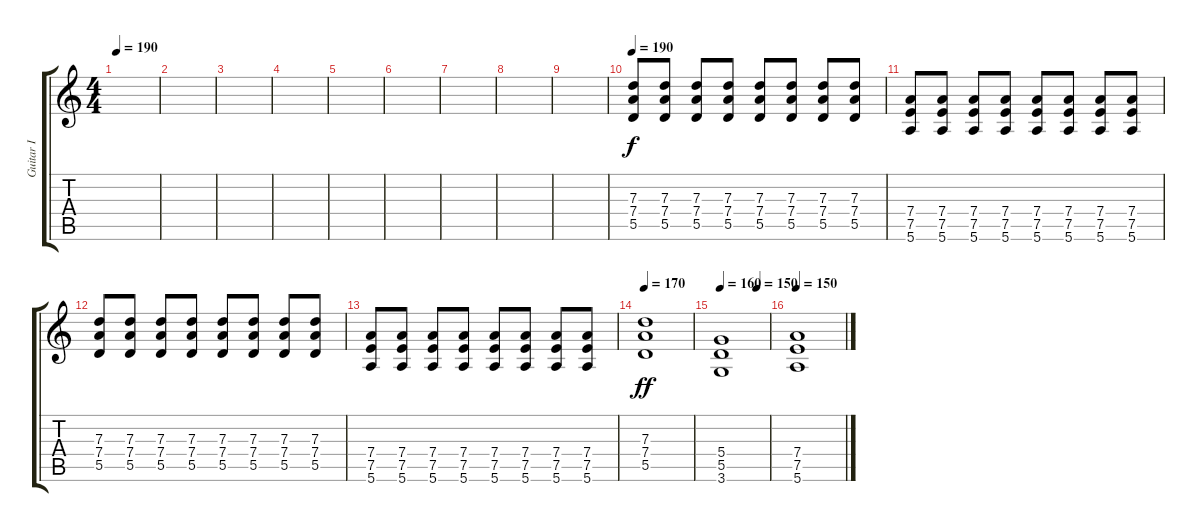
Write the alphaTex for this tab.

\track ("Guitar I" "Guitar I") {instrument distortionguitar}
\staff {score tabs}
\tuning (E4 B3 G3 D3 A2 E2) {hide}
\ts (4 4)
\tempo 190
\clef g2
\ks c
|
|
|
|
|
|
|
|
|
\tempo 190
(7.3 7.4 5.5).8{balance 7} (7.3 7.4 5.5).8 (7.3 7.4 5.5).8 (7.3 7.4 5.5).8 (7.3 7.4 5.5).8 (7.3 7.4 5.5).8 (7.3 7.4 5.5).8 (7.3 7.4 5.5).8 |
(7.4 7.5 5.6).8 (7.4 7.5 5.6).8 (7.4 7.5 5.6).8 (7.4 7.5 5.6).8 (7.4 7.5 5.6).8 (7.4 7.5 5.6).8 (7.4 7.5 5.6).8 (7.4 7.5 5.6).8 |
(7.3 7.4 5.5).8 (7.3 7.4 5.5).8 (7.3 7.4 5.5).8 (7.3 7.4 5.5).8 (7.3 7.4 5.5).8 (7.3 7.4 5.5).8 (7.3 7.4 5.5).8 (7.3 7.4 5.5).8 |
(7.4 7.5 5.6).8 (7.4 7.5 5.6).8 (7.4 7.5 5.6).8 (7.4 7.5 5.6).8 (7.4 7.5 5.6).8 (7.4 7.5 5.6).8 (7.4 7.5 5.6).8 (7.4 7.5 5.6).8 |
\tempo 170
(7.3 7.4 5.5).1{dy ff} |
\tempo 160
\tempo (150 0.75)
(5.4 5.5 3.6).1 |
\tempo 150
(7.4 7.5 5.6).1
